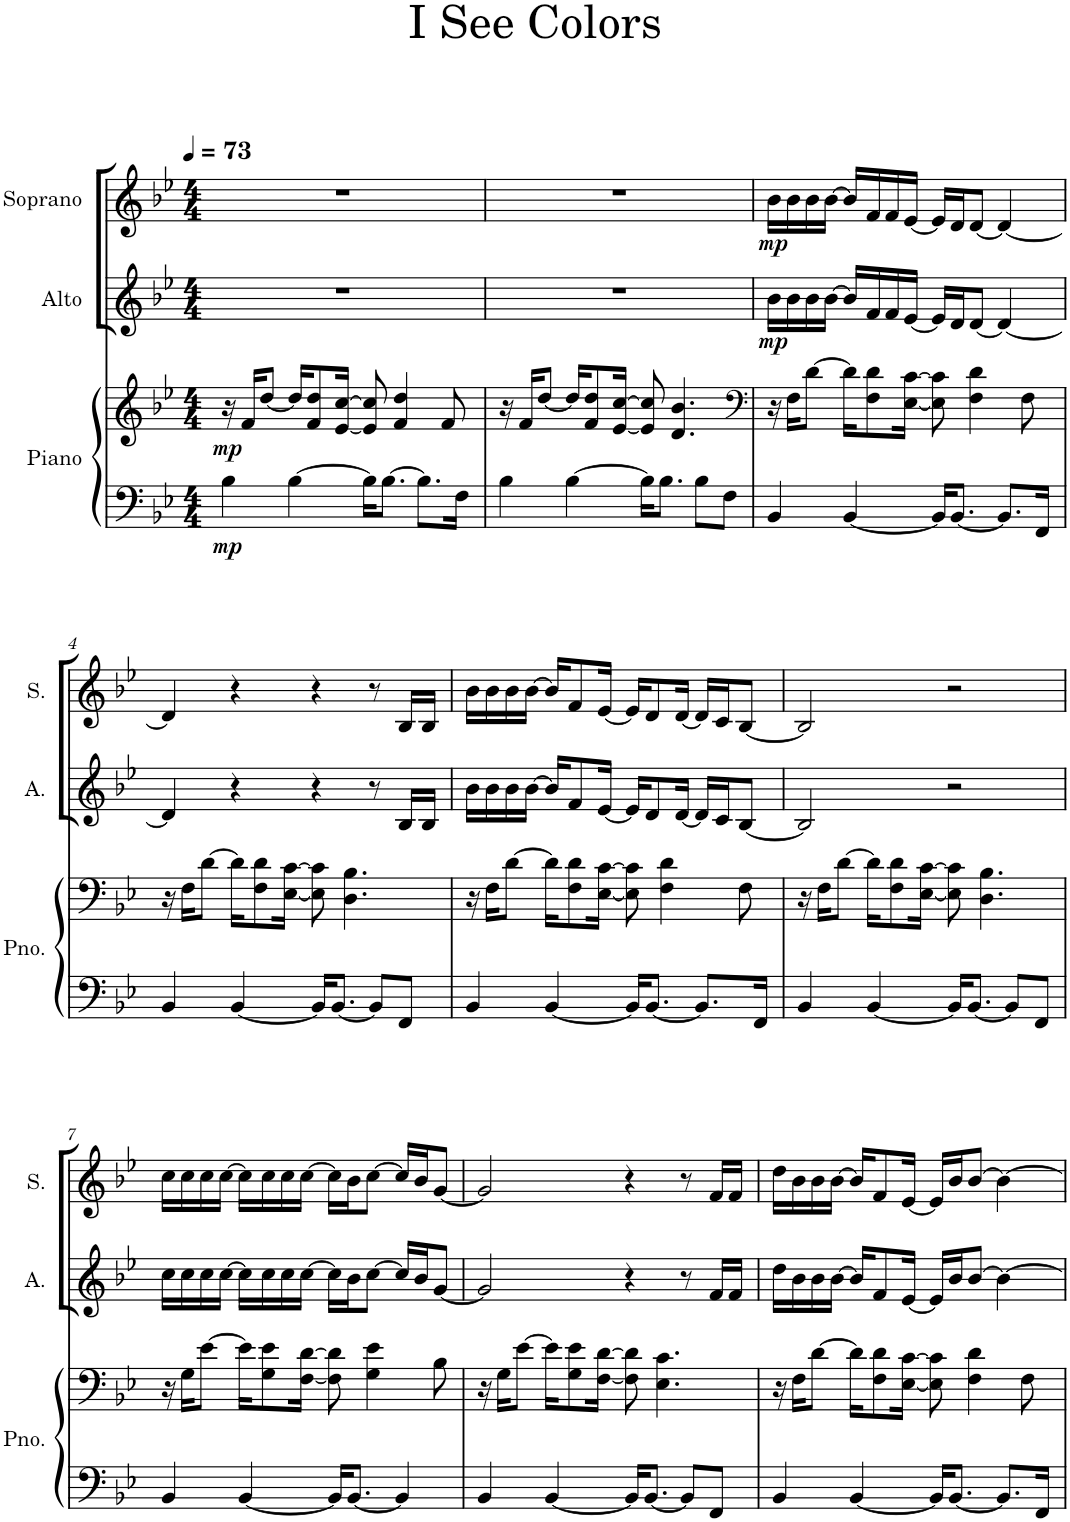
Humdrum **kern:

**kern	**kern	**dynam	**kern	**dynam	**kern	**dynam
*part3	*part3	*part3	*part2	*part2	*part1	*part1
*staff4	*staff3	*staff3/4	*staff2	*staff2	*staff1	*staff1
*I"Piano	*	*	*I"Alto	*	*I"Soprano	*
*I'Pno.	*	*	*I'A.	*	*I'S.	*
*clefF4	*clefG2	*	*clefG2	*	*clefG2	*
*k[b-e-]	*k[b-e-]	*	*k[b-e-]	*	*k[b-e-]	*
*M4/4	*M4/4	*	*M4/4	*	*M4/4	*
*MM73	*MM73	*	*MM73	*	*MM73	*
=1	=1	=1	=1	=1	=1	=1
!	!	!LO:DY:b=2	!	!	!	!
!	!	!LO:DY:n=1:b	!	!	!	!
4B-\	16r	mp mp	1r	.	1r	.
.	16f/KL	.	.	.	.	.
.	[8dd/J	.	.	.	.	.
[4B-\	16dd/KL]	.	.	.	.	.
.	8f/ 8dd/	.	.	.	.	.
.	[16e-/ [16cc/Jk	.	.	.	.	.
16B-\KL]	8e-/] 8cc/]	.	.	.	.	.
[8.B-\J	.	.	.	.	.	.
.	4f/ 4dd/	.	.	.	.	.
8.B-\L]	.	.	.	.	.	.
.	8f/	.	.	.	.	.
16F\Jk	.	.	.	.	.	.
=2	=2	=2	=2	=2	=2	=2
4B-\	16r	.	1r	.	1r	.
.	16f/KL	.	.	.	.	.
.	[8dd/J	.	.	.	.	.
[4B-\	16dd/KL]	.	.	.	.	.
.	8f/ 8dd/	.	.	.	.	.
.	[16e-/ [16cc/Jk	.	.	.	.	.
16B-\KL]	8e-/] 8cc/]	.	.	.	.	.
8.B-\J	.	.	.	.	.	.
.	4.d/ 4.b-/	.	.	.	.	.
8B-\L	.	.	.	.	.	.
8F\J	.	.	.	.	.	.
=3	=3	=3	=3	=3	=3	=3
*	*clefF4	*	*	*	*	*
!	!	!	!	!LO:DY:b	!	!LO:DY:b
4BB-/	16r	.	16b-\LL	mp	16b-\LL	mp
.	16F\KL	.	16b-\	.	16b-\	.
.	[8d\J	.	16b-\	.	16b-\	.
.	.	.	[16b-\JJ	.	[16b-\JJ	.
[4BB-/	16d\KL]	.	16b-/LL]	.	16b-/LL]	.
.	8F\ 8d\	.	16f/	.	16f/	.
.	.	.	16f/	.	16f/	.
.	[16E-\ [16c\Jk	.	[16e-/JJ	.	[16e-/JJ	.
16BB-/KL]	8E-\] 8c\]	.	16e-/LL]	.	16e-/LL]	.
[8.BB-/J	.	.	16d/J	.	16d/J	.
.	4F\ 4d\	.	[8d/J	.	[8d/J	.
8.BB-/L]	.	.	4d/_	.	4d/_	.
.	8F\	.	.	.	.	.
16FF/Jk	.	.	.	.	.	.
!!LO:LB:g=z
=4	=4	=4	=4	=4	=4	=4
4BB-/	16r	.	4d/]	.	4d/]	.
.	16F\KL	.	.	.	.	.
.	[8d\J	.	.	.	.	.
[4BB-/	16d\KL]	.	4r	.	4r	.
.	8F\ 8d\	.	.	.	.	.
.	[16E-\ [16c\Jk	.	.	.	.	.
16BB-/KL]	8E-\] 8c\]	.	4r	.	4r	.
[8.BB-/J	.	.	.	.	.	.
.	4.D\ 4.B-\	.	.	.	.	.
8BB-/L]	.	.	8r	.	8r	.
8FF/J	.	.	16B-/LL	.	16B-/LL	.
.	.	.	16B-/JJ	.	16B-/JJ	.
=5	=5	=5	=5	=5	=5	=5
4BB-/	16r	.	16b-\LL	.	16b-\LL	.
.	16F\KL	.	16b-\	.	16b-\	.
.	[8d\J	.	16b-\	.	16b-\	.
.	.	.	[16b-\JJ	.	[16b-\JJ	.
[4BB-/	16d\KL]	.	16b-/KL]	.	16b-/KL]	.
.	8F\ 8d\	.	8f/	.	8f/	.
.	[16E-\ [16c\Jk	.	[16e-/Jk	.	[16e-/Jk	.
16BB-/KL]	8E-\] 8c\]	.	16e-/KL]	.	16e-/KL]	.
[8.BB-/J	.	.	8d/	.	8d/	.
.	4F\ 4d\	.	.	.	.	.
.	.	.	[16d/Jk	.	[16d/Jk	.
8.BB-/L]	.	.	16d/LL]	.	16d/LL]	.
.	.	.	16c/J	.	16c/J	.
.	8F\	.	[8B-/J	.	[8B-/J	.
16FF/Jk	.	.	.	.	.	.
=6	=6	=6	=6	=6	=6	=6
4BB-/	16r	.	2B-/]	.	2B-/]	.
.	16F\KL	.	.	.	.	.
.	[8d\J	.	.	.	.	.
[4BB-/	16d\KL]	.	.	.	.	.
.	8F\ 8d\	.	.	.	.	.
.	[16E-\ [16c\Jk	.	.	.	.	.
16BB-/KL]	8E-\] 8c\]	.	2r	.	2r	.
[8.BB-/J	.	.	.	.	.	.
.	4.D\ 4.B-\	.	.	.	.	.
8BB-/L]	.	.	.	.	.	.
8FF/J	.	.	.	.	.	.
!!LO:LB:g=z
=7	=7	=7	=7	=7	=7	=7
4BB-/	16r	.	16cc\LL	.	16cc\LL	.
.	16G\KL	.	16cc\	.	16cc\	.
.	[8e-\J	.	16cc\	.	16cc\	.
.	.	.	[16cc\JJ	.	[16cc\JJ	.
[4BB-/	16e-\KL]	.	16cc\LL]	.	16cc\LL]	.
.	8G\ 8e-\	.	16cc\	.	16cc\	.
.	.	.	16cc\	.	16cc\	.
.	[16F\ [16d\Jk	.	[16cc\JJ	.	[16cc\JJ	.
16BB-/KL]	8F\] 8d\]	.	16cc\LL]	.	16cc\LL]	.
[8.BB-/J	.	.	16b-\J	.	16b-\J	.
.	4G\ 4e-\	.	[8cc\J	.	[8cc\J	.
4BB-/]	.	.	16cc/LL]	.	16cc/LL]	.
.	.	.	16b-/J	.	16b-/J	.
.	8B-\	.	[8g/J	.	[8g/J	.
=8	=8	=8	=8	=8	=8	=8
4BB-/	16r	.	2g/]	.	2g/]	.
.	16G\KL	.	.	.	.	.
.	[8e-\J	.	.	.	.	.
[4BB-/	16e-\KL]	.	.	.	.	.
.	8G\ 8e-\	.	.	.	.	.
.	[16F\ [16d\Jk	.	.	.	.	.
16BB-/KL]	8F\] 8d\]	.	4r	.	4r	.
[8.BB-/J	.	.	.	.	.	.
.	4.E-\ 4.c\	.	.	.	.	.
8BB-/L]	.	.	8r	.	8r	.
8FF/J	.	.	16f/LL	.	16f/LL	.
.	.	.	16f/JJ	.	16f/JJ	.
=9	=9	=9	=9	=9	=9	=9
4BB-/	16r	.	16dd\LL	.	16dd\LL	.
.	16F\KL	.	16b-\	.	16b-\	.
.	[8d\J	.	16b-\	.	16b-\	.
.	.	.	[16b-\JJ	.	[16b-\JJ	.
[4BB-/	16d\KL]	.	16b-/KL]	.	16b-/KL]	.
.	8F\ 8d\	.	8f/	.	8f/	.
.	[16E-\ [16c\Jk	.	[16e-/Jk	.	[16e-/Jk	.
16BB-/KL]	8E-\] 8c\]	.	16e-/LL]	.	16e-/LL]	.
[8.BB-/J	.	.	16b-/J	.	16b-/J	.
.	4F\ 4d\	.	[8b-/J	.	[8b-/J	.
8.BB-/L]	.	.	4b-\_	.	4b-\_	.
.	8F\	.	.	.	.	.
16FF/Jk	.	.	.	.	.	.
=	=	=	=	=	=	=
*-	*-	*-	*-	*-	*-	*-
